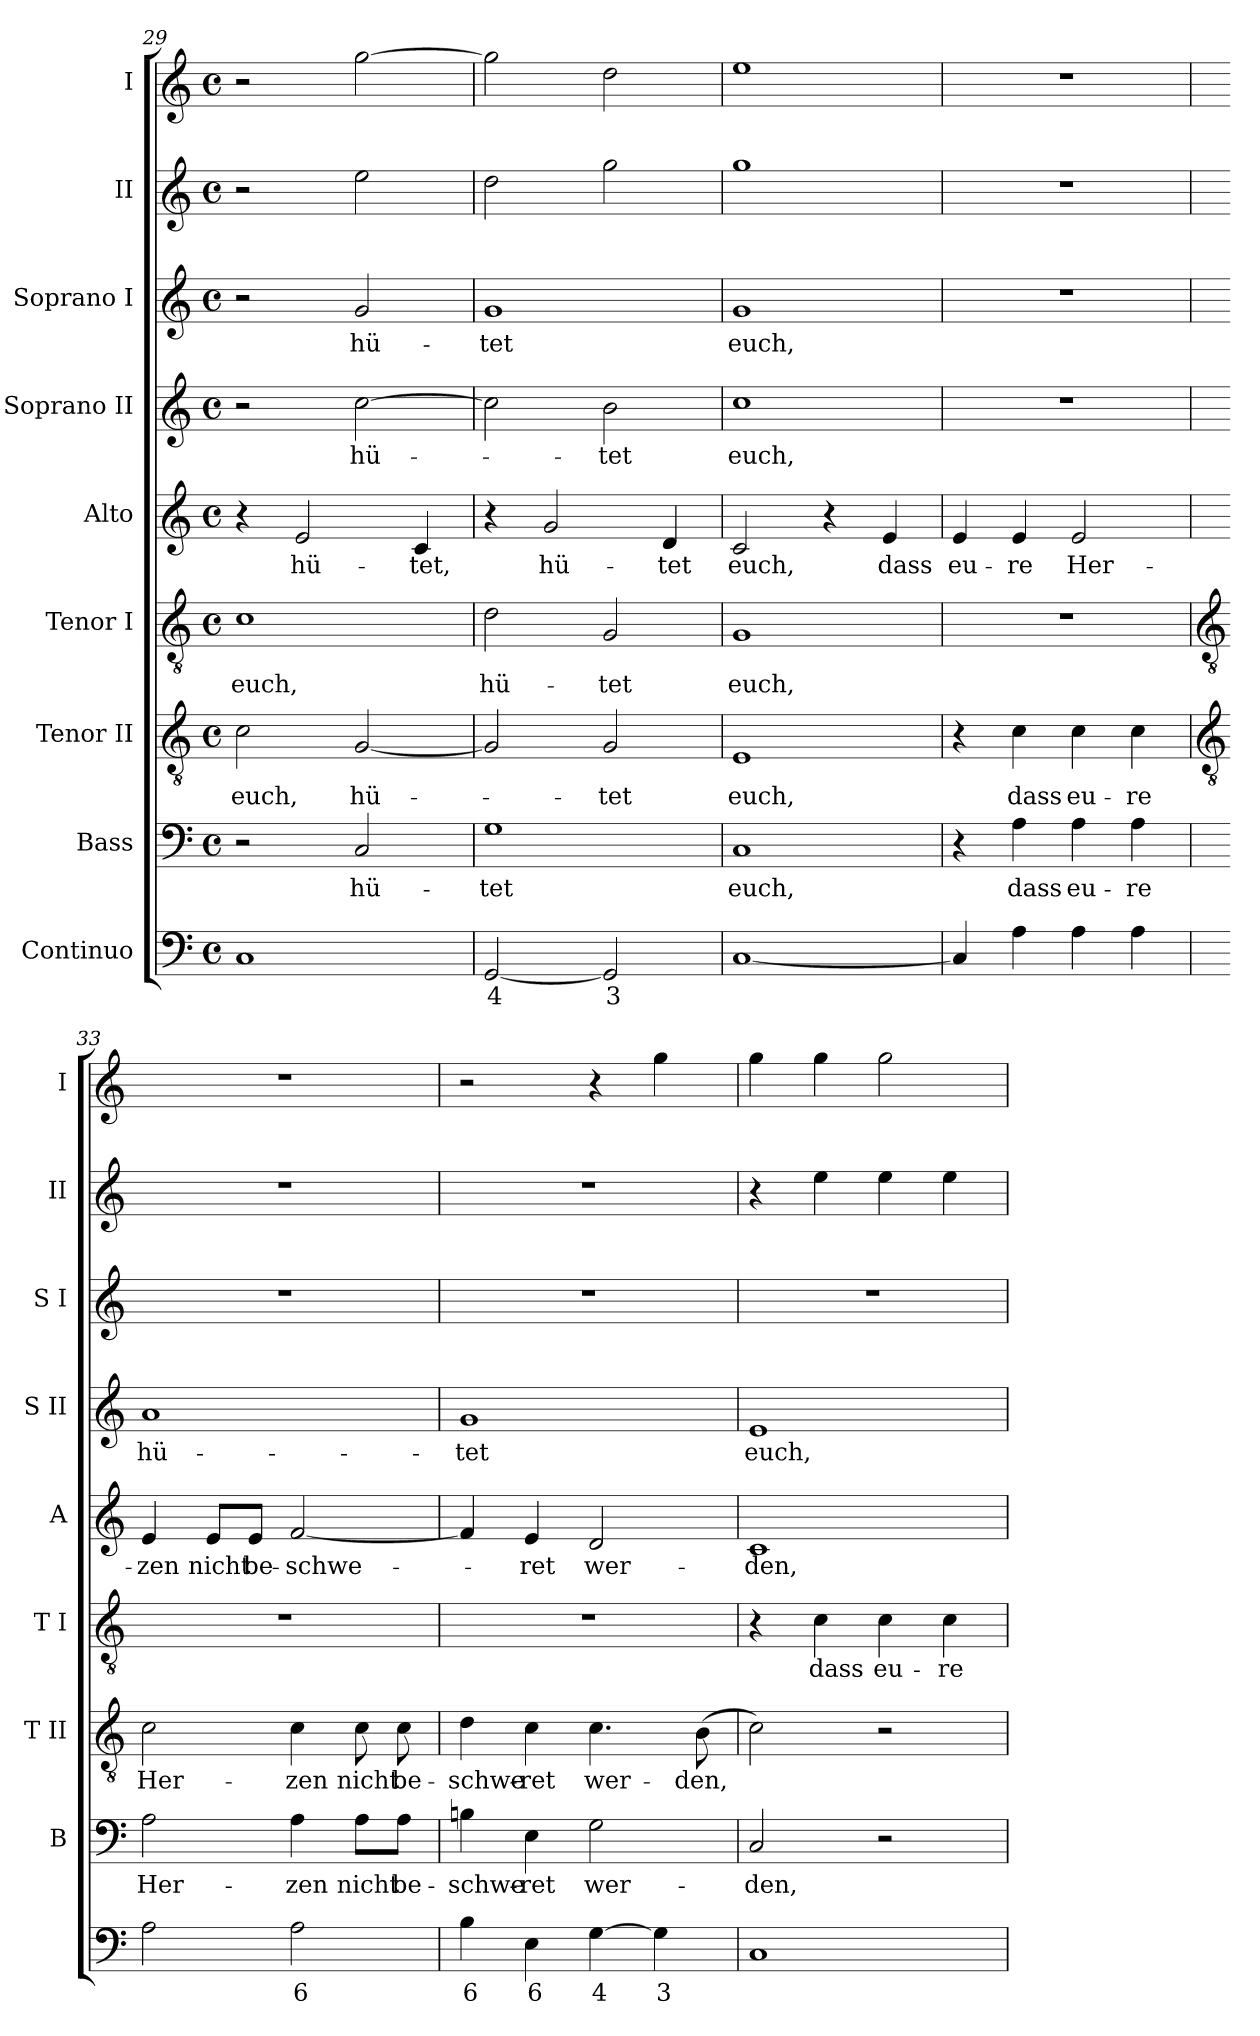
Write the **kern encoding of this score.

**kern	**text	**kern	**text	**kern	**text	**kern	**text	**kern	**text	**kern	**text	**kern	**text	**kern	**kern
*part9	*part9	*part8	*part8	*part7	*part7	*part6	*part6	*part5	*part5	*part4	*part4	*part3	*part3	*part2	*part1
*staff9	*staff9	*staff8	*staff8	*staff7	*staff7	*staff6	*staff6	*staff5	*staff5	*staff4	*staff4	*staff3	*staff3	*staff2	*staff1
*I"Continuo	*	*I"Bass	*	*I"Tenor II	*	*I"Tenor I	*	*I"Alto	*	*I"Soprano II	*	*I"Soprano I	*	*I"II	*I"I
*	*	*I'B	*	*I'T II	*	*I'T I	*	*I'A	*	*I'S II	*	*I'S I	*	*I'II	*I'I
*clefF4	*	*clefF4	*	*clefGv2	*	*clefGv2	*	*clefG2	*	*clefG2	*	*clefG2	*	*clefG2	*clefG2
*k[]	*	*k[]	*	*k[]	*	*k[]	*	*k[]	*	*k[]	*	*k[]	*	*k[]	*k[]
*C:	*	*C:	*	*C:	*	*C:	*	*C:	*	*C:	*	*C:	*	*C:	*C:
*M4/4	*	*M4/4	*	*M4/4	*	*M4/4	*	*M4/4	*	*M4/4	*	*M4/4	*	*M4/4	*M4/4
*met(c)	*	*met(c)	*	*met(c)	*	*met(c)	*	*met(c)	*	*met(c)	*	*met(c)	*	*met(c)	*met(c)
=29	=29	=29	=29	=29	=29	=29	=29	=29	=29	=29	=29	=29	=29	=29	=29
!	!	!	!	!	!LO:LY:b	!	!LO:LY:b	!	!	!	!	!	!	!	!
1C	.	2r	.	2c	euch,	1c	euch,	4r	.	2r	.	2r	.	2r	2r
!	!	!	!	!	!	!	!	!	!LO:LY:b	!	!	!	!	!	!
.	.	.	.	.	.	.	.	2e	hü-	.	.	.	.	.	.
!	!	!	!LO:LY:b	!	!LO:LY:b	!	!	!	!	!	!LO:LY:b	!	!LO:LY:b	!	!
.	.	2C	hü-	[2G	hü-	.	.	.	.	[2cc	hü-	2g	hü-	2ee	[2gg
!	!	!	!	!	!	!	!	!	!LO:LY:b	!	!	!	!	!	!
.	.	.	.	.	.	.	.	4c	-tet,	.	.	.	.	.	.
=30	=30	=30	=30	=30	=30	=30	=30	=30	=30	=30	=30	=30	=30	=30	=30
!	!LO:LY:b	!	!LO:LY:b	!	!	!	!LO:LY:b	!	!	!	!	!	!LO:LY:b	!	!
[2GG	4	1G	-tet	2G]	.	2d	hü-	4r	.	2cc]	.	1g	-tet	2dd	2gg]
!	!	!	!	!	!	!	!	!	!LO:LY:b	!	!	!	!	!	!
.	.	.	.	.	.	.	.	2g	hü-	.	.	.	.	.	.
!	!LO:LY:b	!	!	!	!LO:LY:b	!	!LO:LY:b	!	!	!	!LO:LY:b	!	!	!	!
2GG]	3	.	.	2G	tet	2G	-tet	.	.	2b	tet	.	.	2gg	2dd
!	!	!	!	!	!	!	!	!	!LO:LY:b	!	!	!	!	!	!
.	.	.	.	.	.	.	.	4d	-tet	.	.	.	.	.	.
=31	=31	=31	=31	=31	=31	=31	=31	=31	=31	=31	=31	=31	=31	=31	=31
!	!	!	!LO:LY:b	!	!LO:LY:b	!	!LO:LY:b	!	!LO:LY:b	!	!LO:LY:b	!	!LO:LY:b	!	!
[1C	.	1C	euch,	1E	euch,	1G	euch,	2c	euch,	1cc	euch,	1g	euch,	1gg	1ee
.	.	.	.	.	.	.	.	4r	.	.	.	.	.	.	.
!	!	!	!	!	!	!	!	!	!LO:LY:b	!	!	!	!	!	!
.	.	.	.	.	.	.	.	4e	dass	.	.	.	.	.	.
=32	=32	=32	=32	=32	=32	=32	=32	=32	=32	=32	=32	=32	=32	=32	=32
!	!	!	!	!	!	!	!	!	!LO:LY:b	!	!	!	!	!	!
4C]	.	4r	.	4r	.	1r	.	4e	eu-	1r	.	1r	.	1r	1r
!	!	!	!LO:LY:b	!	!LO:LY:b	!	!	!	!LO:LY:b	!	!	!	!	!	!
4A	.	4A	dass	4c	dass	.	.	4e	-re	.	.	.	.	.	.
!	!	!	!LO:LY:b	!	!LO:LY:b	!	!	!	!LO:LY:b	!	!	!	!	!	!
4A	.	4A	eu-	4c	eu-	.	.	2e	Her-	.	.	.	.	.	.
!	!	!	!LO:LY:b	!	!LO:LY:b	!	!	!	!	!	!	!	!	!	!
4A	.	4A	-re	4c	-re	.	.	.	.	.	.	.	.	.	.
!!LO:LB:g=z
=33	=33	=33	=33	=33	=33	=33	=33	=33	=33	=33	=33	=33	=33	=33	=33
*	*	*	*	*clefGv2	*	*clefGv2	*	*	*	*	*	*	*	*	*
!	!	!	!LO:LY:b	!	!LO:LY:b	!	!	!	!LO:LY:b	!	!LO:LY:b	!	!	!	!
2A	.	2A	Her-	2c	Her-	1r	.	4e	-zen	1a	hü-	1r	.	1r	1r
!	!	!	!	!	!	!	!	!	!LO:LY:b	!	!	!	!	!	!
.	.	.	.	.	.	.	.	8e/L	nicht	.	.	.	.	.	.
!	!	!	!	!	!	!	!	!	!LO:LY:b	!	!	!	!	!	!
.	.	.	.	.	.	.	.	8e/J	be-	.	.	.	.	.	.
!	!LO:LY:b	!	!LO:LY:b	!	!LO:LY:b	!	!	!	!LO:LY:b	!	!	!	!	!	!
2A	6	4A	-zen	4c	-zen	.	.	[2f	-schwe-	.	.	.	.	.	.
!	!	!	!LO:LY:b	!	!LO:LY:b	!	!	!	!	!	!	!	!	!	!
.	.	8A\L	nicht	8c	nicht	.	.	.	.	.	.	.	.	.	.
!	!	!	!LO:LY:b	!	!LO:LY:b	!	!	!	!	!	!	!	!	!	!
.	.	8A\J	be-	8c	be-	.	.	.	.	.	.	.	.	.	.
=34	=34	=34	=34	=34	=34	=34	=34	=34	=34	=34	=34	=34	=34	=34	=34
!	!LO:LY:b	!	!LO:LY:b	!	!LO:LY:b	!	!	!	!	!	!LO:LY:b	!	!	!	!
4B	6	4Bn	-schwe-	4d	-schwe-	1r	.	4f]	.	1g	-tet	1r	.	1r	2r
!	!LO:LY:b	!	!LO:LY:b	!	!LO:LY:b	!	!	!	!LO:LY:b	!	!	!	!	!	!
4E	6	4E	-ret	4c	-ret	.	.	4e	ret	.	.	.	.	.	.
!	!LO:LY:b	!	!LO:LY:b	!	!LO:LY:b	!	!	!	!LO:LY:b	!	!	!	!	!	!
[4G	4	2G	wer-	4.c	wer-	.	.	2d	wer-	.	.	.	.	.	4r
!	!LO:LY:b	!	!	!	!	!	!	!	!	!	!	!	!	!	!
4G]	3	.	.	.	.	.	.	.	.	.	.	.	.	.	4gg
!	!	!	!	!	!LO:LY:b	!	!	!	!	!	!	!	!	!	!
.	.	.	.	(>8BL	-den,	.	.	.	.	.	.	.	.	.	.
=35	=35	=35	=35	=35	=35	=35	=35	=35	=35	=35	=35	=35	=35	=35	=35
!	!	!	!LO:LY:b	!	!	!	!	!	!LO:LY:b	!	!LO:LY:b	!	!	!	!
1C	.	2C	-den,	2c)	.	4r	.	1c	-den,	1e	euch,	1r	.	4r	4gg
!	!	!	!	!	!	!	!LO:LY:b	!	!	!	!	!	!	!	!
.	.	.	.	.	.	4c	dass	.	.	.	.	.	.	4ee	4gg
!	!	!	!	!	!	!	!LO:LY:b	!	!	!	!	!	!	!	!
.	.	2r	.	2r	.	4c	eu-	.	.	.	.	.	.	4ee	2gg
!	!	!	!	!	!	!	!LO:LY:b	!	!	!	!	!	!	!	!
.	.	.	.	.	.	4c	-re	.	.	.	.	.	.	4ee	.
=	=	=	=	=	=	=	=	=	=	=	=	=	=	=	=
*-	*-	*-	*-	*-	*-	*-	*-	*-	*-	*-	*-	*-	*-	*-	*-
